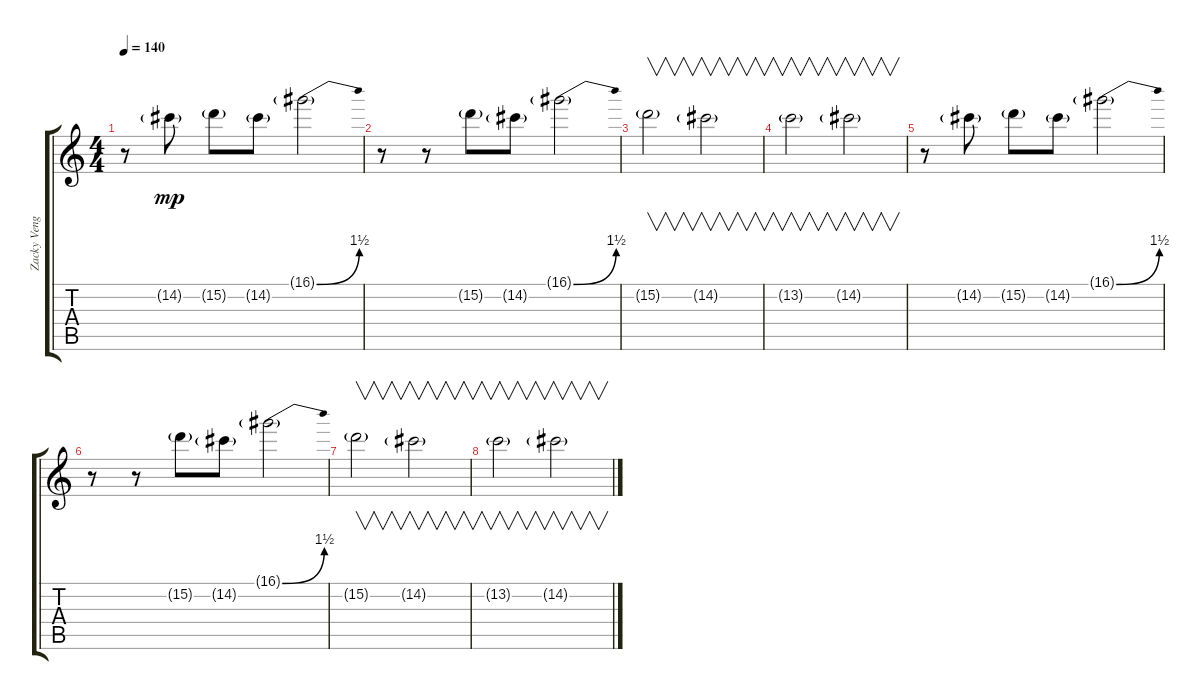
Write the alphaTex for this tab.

\track ("Zacky Vengeance" "Zacky Veng") {instrument overdrivenguitar}
\staff {score tabs}
\tuning (E4 B3 G3 D3 A2 E2) {hide}
\ts (4 4)
\tempo 140
\clef g2
\ks c
r.8{dy mp} 14.2{g}.8 15.2{g}.8 14.2{g}.8 16.1{be (bend 0 0 60 6) g}.2 |
r.8 r.8 15.2{g}.8 14.2{g}.8 16.1{be (bend 0 0 60 6) g}.2 |
15.2{g}.2{v} 14.2{g}.2{v} |
13.2{g}.2{v} 14.2{g}.2{v} |
r.8 14.2{g}.8 15.2{g}.8 14.2{g}.8 16.1{be (bend 0 0 60 6) g}.2 |
r.8 r.8 15.2{g}.8 14.2{g}.8 16.1{be (bend 0 0 60 6) g}.2 |
15.2{g}.2{v} 14.2{g}.2{v} |
13.2{g}.2{v} 14.2{g}.2{v}
